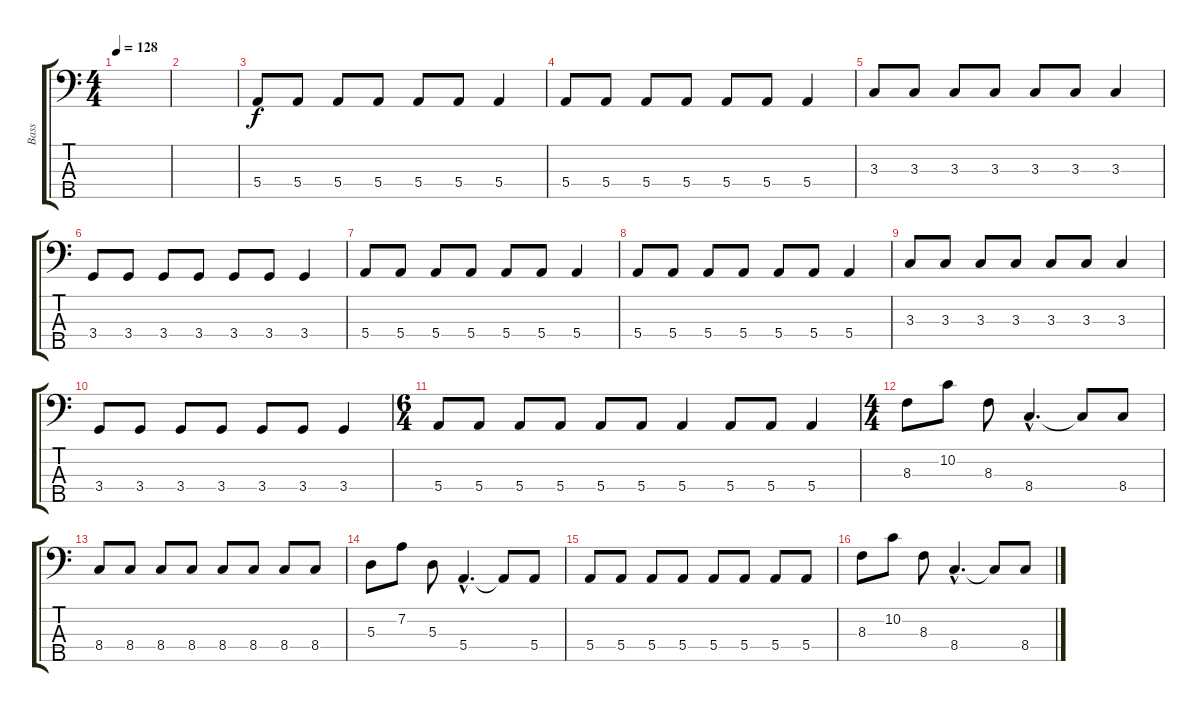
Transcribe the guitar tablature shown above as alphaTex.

\track ("Bass" "Bass") {instrument electricbassfinger}
\staff {score tabs}
\tuning (G2 D2 A1 E1 B0) {hide}
\ts (4 4)
\tempo 128
\clef f4
\ks c
|
|
5.4.8 5.4.8 5.4.8 5.4.8 5.4.8 5.4.8 5.4.4 |
5.4.8 5.4.8 5.4.8 5.4.8 5.4.8 5.4.8 5.4.4 |
3.3.8 3.3.8 3.3.8 3.3.8 3.3.8 3.3.8 3.3.4 |
3.4.8 3.4.8 3.4.8 3.4.8 3.4.8 3.4.8 3.4.4 |
5.4.8 5.4.8 5.4.8 5.4.8 5.4.8 5.4.8 5.4.4 |
5.4.8 5.4.8 5.4.8 5.4.8 5.4.8 5.4.8 5.4.4 |
3.3.8 3.3.8 3.3.8 3.3.8 3.3.8 3.3.8 3.3.4 |
3.4.8 3.4.8 3.4.8 3.4.8 3.4.8 3.4.8 3.4.4 |
\ts (6 4)
5.4.8 5.4.8 5.4.8 5.4.8 5.4.8 5.4.8 5.4.4 5.4.8 5.4.8 5.4.4 |
\ts (4 4)
8.3.8 10.2.8 8.3.8 8.4{hac}.4{d} 8.4{t}.8 8.4.8 |
8.4.8 8.4.8 8.4.8 8.4.8 8.4.8 8.4.8 8.4.8 8.4.8 |
5.3.8 7.2.8 5.3.8 5.4{hac}.4{d} 5.4{t}.8 5.4.8 |
5.4.8 5.4.8 5.4.8 5.4.8 5.4.8 5.4.8 5.4.8 5.4.8 |
8.3.8 10.2.8 8.3.8 8.4{hac}.4{d} 8.4{t}.8 8.4.8
